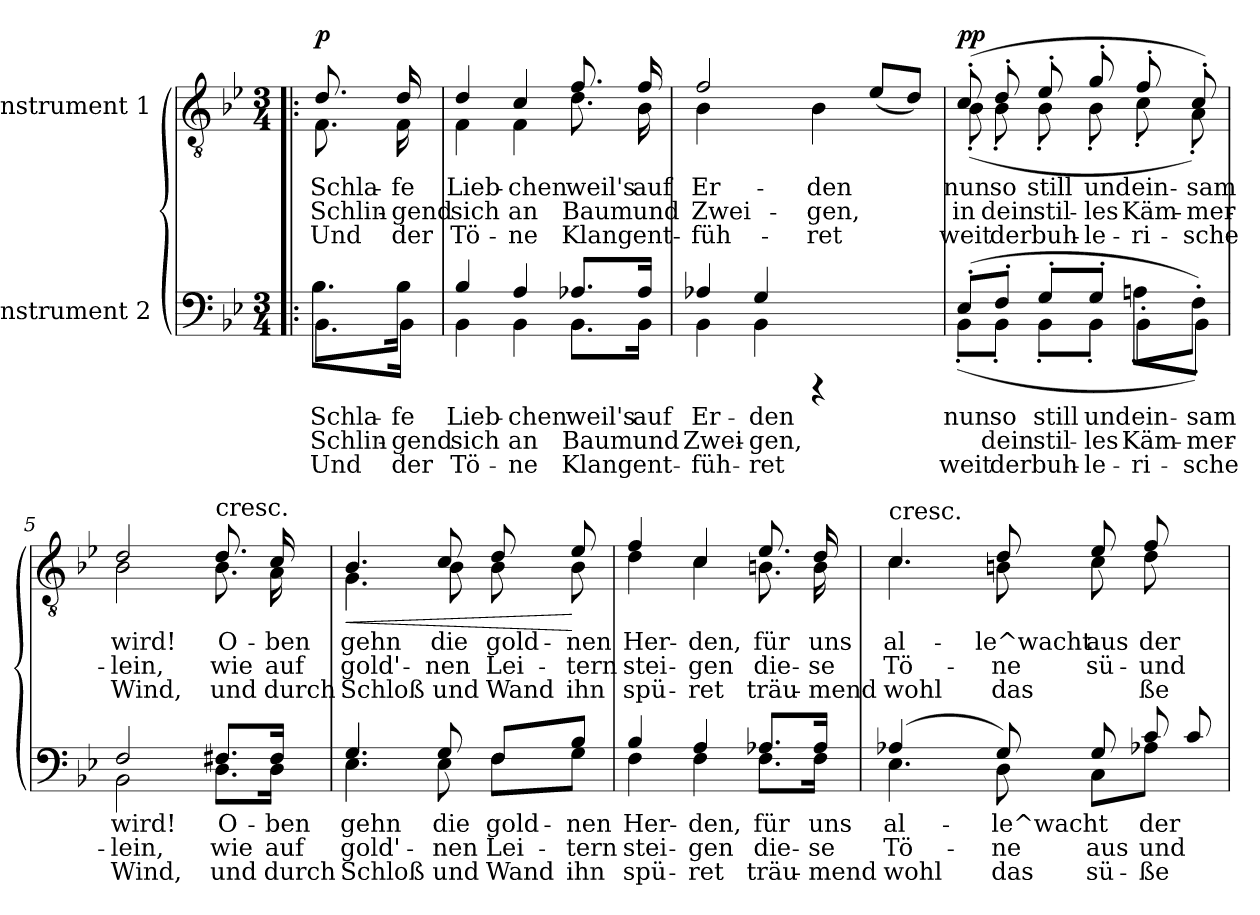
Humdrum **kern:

**kern	**text	**text	**text	**kern	**text	**text	**text	**dynam
*part2	*part2	*part2	*part2	*part1	*part1	*part1	*part1	*part1
*staff2	*staff2	*staff2	*staff2	*staff1	*staff1	*staff1	*staff1	*staff1
*I"Instrument 2	*	*	*	*I"Instrument 1	*	*	*	*
!!LO:PB:g=z
*stria5	*	*	*	*stria5	*	*	*	*
*clefF4	*	*	*	*clefGv2	*	*	*	*
*k[b-e-]	*	*	*	*k[b-e-]	*	*	*	*
*B-:	*	*	*	*B-:	*	*	*	*
*M3/4	*	*	*	*M3/4	*	*	*	*
*MM52	*	*	*	*MM52	*	*	*	*
=1!|:	=1!|:	=1!|:	=1!|:	=1!|:	=1!|:	=1!|:	=1!|:	=1!|:
*^	*	*	*	*	*	*	*	*
!	!	!	!	!	!LO:TX:a:t=Andante sostenuto (	!	!	!	!
!	!	!LO:LY:a:cj	!LO:LY:a:cj	!LO:LY:a:cj	!	!LO:LY:b:cj	!LO:LY:b:cj	!LO:LY:b:cj	!LO:DY:b
*	*	*	*	*	*^	*	*	*	*
8.BB-\L	8.B-\L	Schla-	-Schlin-	-Und	8.d/	8.F\	Schla-	-Schlin-	-Und	p
!	!	!LO:LY:a:cj	!LO:LY:a:cj	!LO:LY:a:cj	!	!	!LO:LY:b:cj	!LO:LY:b:cj	!LO:LY:b:cj	!
16B-\Jk	16BB-\Jk	fe	gend	der	16d/	16F\	fe	gend	der	.
=2	=2	=2	=2	=2	=2	=2	=2	=2	=2	=2
!	!	!LO:LY:a:cj	!LO:LY:a:cj	!LO:LY:a:cj	!	!	!LO:LY:b:cj	!LO:LY:b:cj	!LO:LY:b:cj	!
4B-/	4BB-\	Lieb-	-sich	Tö-	4F\	4d/	Lieb-	-sich	Tö-	.
!	!	!LO:LY:a:cj	!LO:LY:a:cj	!LO:LY:a:cj	!	!	!LO:LY:b:cj	!LO:LY:b:cj	!LO:LY:b:cj	!
4A/	4BB-\	-chen	an	ne	4c/	4F\	-chen	an	ne	.
!	!	!LO:LY:a:cj	!LO:LY:a:cj	!LO:LY:a:cj	!	!	!LO:LY:b:cj	!LO:LY:b:cj	!LO:LY:b:cj	!
8.A-X/L	8.BB-\L	weil's	Baum	Klang	8.f/	8.d\	weil's	Baum	Klang	.
!	!	!LO:LY:a:cj	!LO:LY:a:cj	!LO:LY:a:cj	!	!	!LO:LY:b:cj	!LO:LY:b:cj	!LO:LY:b:cj	!
16A-/Jk	16BB-\Jk	auf	und	ent-	16f/	16B-\	auf	und	ent-	.
=3	=3	=3	=3	=3	=3	=3	=3	=3	=3	=3
!	!	!LO:LY:a:cj	!LO:LY:a:cj	!LO:LY:a:cj	!	!	!LO:LY:b:cj	!LO:LY:b:cj	!LO:LY:b:cj	!
4A-X/	4BB-\	-Er-	-Zwei-	-füh-	2f/	4B-\	-Er-	-Zwei-	-füh-	.
!	!	!LO:LY:a:cj	!LO:LY:a:cj	!LO:LY:a:cj	!	!	!	!	!	!
4G/	4BB-\	-den	gen,	ret	.	2.ryy	.	.	.	.
!	!	!	!	!	!	!	!LO:LY:b:cj	!LO:LY:b:cj	!LO:LY:b:cj	!
4rCCC	4ryy	.	.	.	4B-\	.	-den	gen,	ret	.
!	!	!	!	!	!	!	!LO:LY:b:cj	!LO:LY:b:cj	!LO:LY:b:cj	!
4ryy	4ryy	.	.	.	(<8e-/L	.	.	.	.	.
!	!	!	!	!	!	!	!LO:LY:b:cj	!LO:LY:b:cj	!LO:LY:b:cj	!
.	.	.	.	.	8d/J)	.	.	.	.	.
=4	=4	=4	=4	=4	=4	=4	=4	=4	=4	=4
!	!	!LO:LY:a:cj	!LO:LY:a:cj	!LO:LY:a:cj	!	!	!LO:LY:b:cj	!LO:LY:b:cj	!LO:LY:b:cj	!LO:DY:a
(>8E-'>/L	(<8BB-'<\L	nun	.	weit	(>8c'>/	(<8B-'<\	nun	in	weit	pp
!	!	!LO:LY:a:cj	!LO:LY:a:cj	!LO:LY:a:cj	!	!	!LO:LY:b:cj	!LO:LY:b:cj	!LO:LY:b:cj	!
8F'>/J	8BB-'<\J	so	dein	der	8d'>/	8B-'<\	so	dein	der	.
!	!	!LO:LY:a:cj	!LO:LY:a:cj	!LO:LY:a:cj	!	!	!LO:LY:b:cj	!LO:LY:b:cj	!LO:LY:b:cj	!
8G'>/L	8BB-'<\L	still	stil-	-buh-	8e-'>/	8B-'<\	still	stil-	-buh-	.
!	!	!LO:LY:a:cj	!LO:LY:a:cj	!LO:LY:a:cj	!	!	!LO:LY:b:cj	!LO:LY:b:cj	!LO:LY:b:cj	!
8G'>/J	8BB-'<\J	-und	les	le-	8g'>/	8B-'<\	-und	les	le-	.
!	!	!LO:LY:a:cj	!LO:LY:a:cj	!LO:LY:a:cj	!	!	!LO:LY:b:cj	!LO:LY:b:cj	!LO:LY:b:cj	!
8BB-'<\L	8An'>\L	-ein-	-Käm-	-ri-	8f'>/	8c'<\	-ein-	-Käm-	-ri-	.
!	!	!LO:LY:a:cj	!LO:LY:a:cj	!LO:LY:a:cj	!	!	!LO:LY:b:cj	!LO:LY:b:cj	!LO:LY:b:cj	!
8F'>\J)	8BB-'<\J)	-sam	mer-	-sche	8c'>/)	8A'<\)	-sam	mer-	-sche	.
=5	=5	=5	=5	=5	=5	=5	=5	=5	=5	=5
!	!	!LO:LY:a:cj	!LO:LY:a:cj	!LO:LY:a:cj	!	!	!LO:LY:b:cj	!LO:LY:b:cj	!LO:LY:b:cj	!
2F/	2BB-\	wird!	lein,	Wind,	2d/	2B-\	wird!	lein,	Wind,	.
!	!	!	!	!	!LO:TX:a:t=cresc.	!	!	!	!	!
!	!	!LO:LY:a:cj	!LO:LY:a:cj	!LO:LY:a:cj	!	!	!LO:LY:b:cj	!LO:LY:b:cj	!LO:LY:b:cj	!
8.F#X/L	8.D\L	O-	-wie	und	8.d/	8.B-\	O-	-wie	und	.
!	!	!LO:LY:a:cj	!LO:LY:a:cj	!LO:LY:a:cj	!	!	!LO:LY:b:cj	!LO:LY:b:cj	!LO:LY:b:cj	!
16F#/Jk	16D\Jk	ben	auf	durch	16c/	16A\	ben	auf	durch	.
!!LO:LB:g=z	!!
=6	=6	=6	=6	=6	=6	=6	=6	=6	=6	=6
!	!	!LO:LY:a:cj	!LO:LY:a:cj	!LO:LY:a:cj	!	!	!LO:LY:b:cj	!LO:LY:b:cj	!LO:LY:b:cj	!LO:HP:b
4.G/	4.E-\	gehn	gold'-	-Schloß	4.B-/	4.G\	gehn	gold'-	-Schloß	<
!	!	!LO:LY:a:cj	!LO:LY:a:cj	!LO:LY:a:cj	!	!	!LO:LY:b:cj	!LO:LY:b:cj	!LO:LY:b:cj	!
8G/	8E-\	die	nen	und	8c/	8B-\	die	nen	und	.
!	!	!LO:LY:a:cj	!LO:LY:a:cj	!LO:LY:a:cj	!	!	!LO:LY:b:cj	!LO:LY:b:cj	!LO:LY:b:cj	!
8F/L	8F\L	gold-	-Lei-	-Wand	8d/	8B-\	gold-	-Lei-	-Wand	.
!	!	!LO:LY:a:cj	!LO:LY:a:cj	!LO:LY:a:cj	!	!	!LO:LY:b:cj	!LO:LY:b:cj	!LO:LY:b:cj	!
8B-/J	8G\J	nen	tern	ihn	8e-/	8B-\	nen	tern	ihn	[
=7	=7	=7	=7	=7	=7	=7	=7	=7	=7	=7
!	!	!LO:LY:a:cj	!LO:LY:a:cj	!LO:LY:a:cj	!	!	!LO:LY:b:cj	!LO:LY:b:cj	!LO:LY:b:cj	!
4B-/	4F\	Her-	-stei-	-spü-	4f/	4d\	Her-	-stei-	-spü-	.
!	!	!LO:LY:a:cj	!LO:LY:a:cj	!LO:LY:a:cj	!	!	!LO:LY:b:cj	!LO:LY:b:cj	!LO:LY:b:cj	!
4A/	4F\	-den,	gen	ret	4c/	4c\	-den,	gen	ret	.
!	!	!LO:LY:a:cj	!LO:LY:a:cj	!LO:LY:a:cj	!	!	!LO:LY:b:cj	!LO:LY:b:cj	!LO:LY:b:cj	!
8.A-X/L	8.F\L	für	die-	-träu-	8.e-/	8.Bn\	für	die-	-träu-	.
!	!	!LO:LY:a:cj	!LO:LY:a:cj	!LO:LY:a:cj	!	!	!LO:LY:b:cj	!LO:LY:b:cj	!LO:LY:b:cj	!
16A-/Jk	16F\Jk	-uns	se	mend	16d/	16B\	-uns	se	mend	.
=8	=8	=8	=8	=8	=8	=8	=8	=8	=8	=8
!	!	!	!	!	!LO:TX:a:t=cresc.	!	!	!	!	!
!	!	!LO:LY:a:cj	!LO:LY:a:cj	!LO:LY:a:cj	!	!	!LO:LY:b:cj	!LO:LY:b:cj	!LO:LY:b:cj	!
4.E-\	(>4A-X/	al-	-Tö-	-wohl	4.c/	4.c\	al-	-Tö-	-wohl	.
.	8ryy	.	.	.	.	.	.	.	.	.
!	!	!LO:LY:a:cj	!LO:LY:a:cj	!LO:LY:a:cj	!	!	!	!	!	!
!	!	!LO:LY:a:cj	!LO:LY:a:cj	!LO:LY:a:cj	!	!	!LO:LY:b:cj	!LO:LY:b:cj	!LO:LY:b:cj	!
8G/)	8D\	le^wacht	ne	das	8d/	8Bn\	le^wacht	ne	das	.
!	!	!LO:LY:a:cj	!LO:LY:a:cj	!LO:LY:a:cj	!	!	!LO:LY:b:cj	!LO:LY:b:cj	!LO:LY:b:cj	!
8G/	8C\L	-	-aus	sü-	8e-/	8c\	aus	sü-	-	.
!	!	!LO:LY:a:cj	!LO:LY:a:cj	!LO:LY:a:cj	!	!	!LO:LY:b:cj	!LO:LY:b:cj	!LO:LY:b:cj	!
8c/	8A-X\J	-der	und	ße	8f/	8d\	der	und	ße	.
8c/	8ryy	.	.	.	8ryy	8ryy	.	.	.	.
*v	*v	*	*	*	*	*	*	*	*	*
*	*	*	*	*v	*v	*	*	*	*
=	=	=	=	=	=	=	=	=
*-	*-	*-	*-	*-	*-	*-	*-	*-
